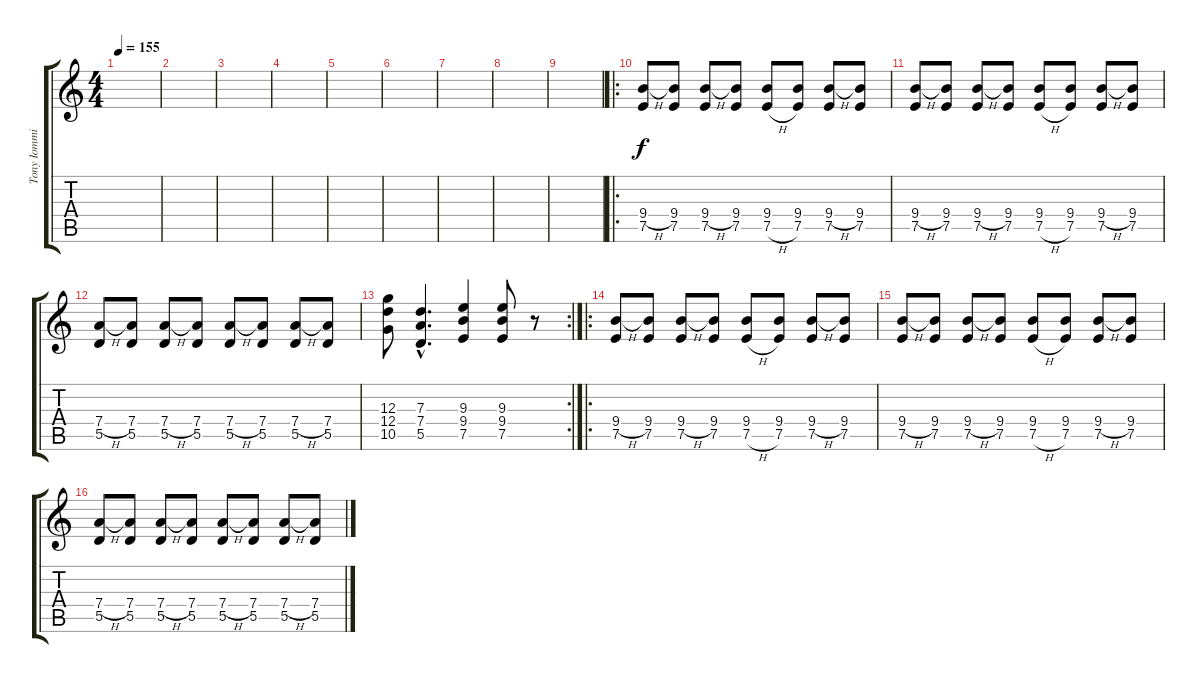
\track ("Tony Iommi" "Tony Iommi") {instrument distortionguitar}
\staff {score tabs}
\tuning (E4 B3 G3 D3 A2 E2) {hide}
\ts (4 4)
\tempo 155
\clef g2
\ks c
|
|
|
|
|
|
|
|
|
\ro
(9.4{h} 7.5).8 (9.4 7.5).8 (9.4{h} 7.5).8 (9.4 7.5).8 (9.4 7.5{h}).8 (9.4 7.5).8 (9.4{h} 7.5).8 (9.4 7.5).8 |
(9.4{h} 7.5).8 (9.4 7.5).8 (9.4{h} 7.5).8 (9.4 7.5).8 (9.4 7.5{h}).8 (9.4 7.5).8 (9.4{h} 7.5).8 (9.4 7.5).8 |
(7.4{h} 5.5).8 (7.4 5.5).8 (7.4{h} 5.5).8 (7.4 5.5).8 (7.4{h} 5.5).8 (7.4 5.5).8 (7.4{h} 5.5).8 (7.4 5.5).8 |
\rc 2
(12.3 12.4 10.5).8 (7.3{hac} 7.4{hac} 5.5{hac}).4{d} (9.3 9.4 7.5).4 (9.3 9.4 7.5).8 r.8 |
\ro
(9.4{h} 7.5).8 (9.4 7.5).8 (9.4{h} 7.5).8 (9.4 7.5).8 (9.4 7.5{h}).8 (9.4 7.5).8 (9.4{h} 7.5).8 (9.4 7.5).8 |
(9.4{h} 7.5).8 (9.4 7.5).8 (9.4{h} 7.5).8 (9.4 7.5).8 (9.4 7.5{h}).8 (9.4 7.5).8 (9.4{h} 7.5).8 (9.4 7.5).8 |
(7.4{h} 5.5).8 (7.4 5.5).8 (7.4{h} 5.5).8 (7.4 5.5).8 (7.4{h} 5.5).8 (7.4 5.5).8 (7.4{h} 5.5).8 (7.4 5.5).8
